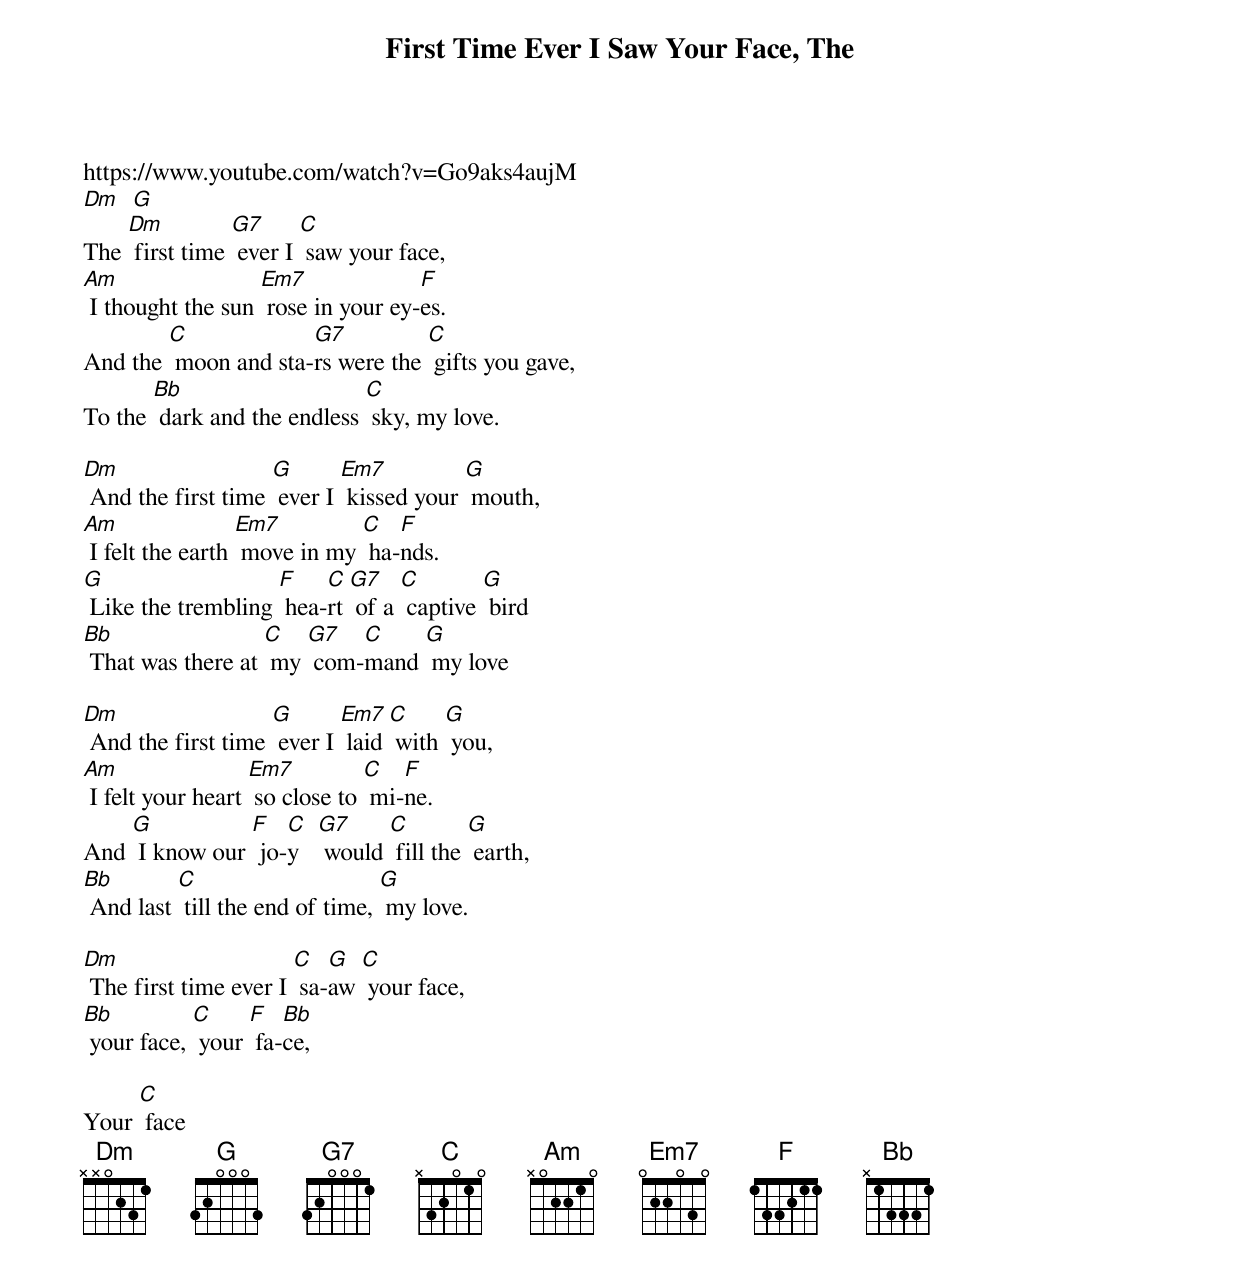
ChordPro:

{t:First Time Ever I Saw Your Face, The}
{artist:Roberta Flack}
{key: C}
https://www.youtube.com/watch?v=Go9aks4aujM
{c: }
[Dm]  [G]
The [Dm] first time [G7] ever I [C] saw your face,
[Am] I thought the sun [Em7] rose in your ey-[F]es.
And the [C] moon and sta-[G7]rs were the [C] gifts you gave,
To the [Bb] dark and the endless [C] sky, my love.

[Dm] And the first time [G] ever I [Em7] kissed your [G] mouth,
[Am] I felt the earth [Em7] move in my [C] ha-[F]nds.
[G] Like the trembling [F] hea-[C]rt [G7] of a [C] captive [G] bird
[Bb] That was there at [C] my [G7] com-[C]mand [G] my love

[Dm] And the first time [G] ever I [Em7] laid [C] with [G] you,
[Am] I felt your heart [Em7] so close to [C] mi-[F]ne.
And [G] I know our [F] jo-[C]y   [G7] would [C] fill the [G] earth,
[Bb] And last [C] till the end of time, [G] my love.

[Dm] The first time ever I [C] sa-[G]aw [C] your face,
[Bb] your face, [C] your [F] fa-[Bb]ce,

Your [C] face
